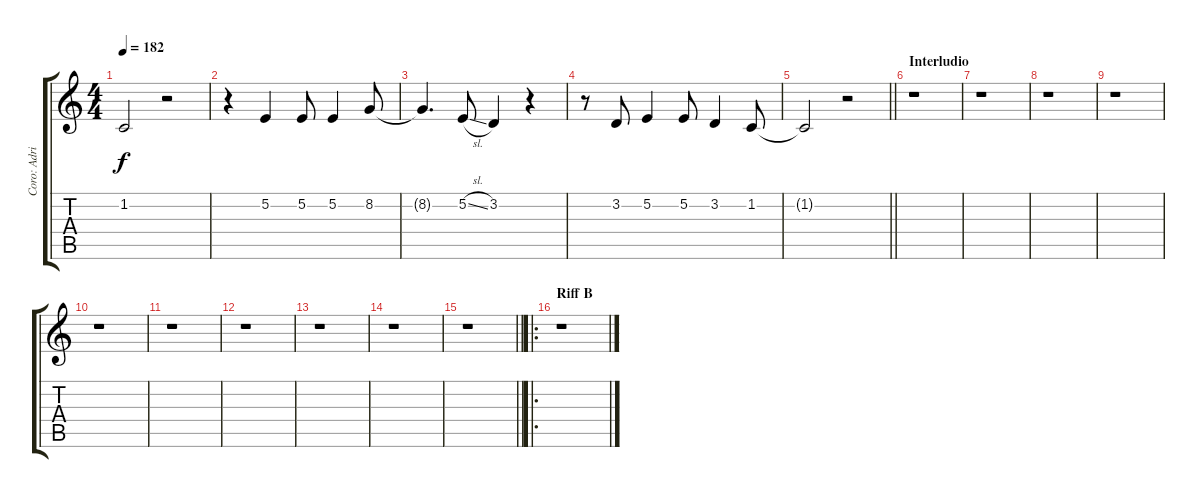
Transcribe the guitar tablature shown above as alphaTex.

\track ("Coro: Adrian y Steve" "Coro: Adri") {instrument choiraahs}
\staff {score tabs}
\tuning (E4 B3 G3 D3 A2 E2) {hide}
\ts (4 4)
\tempo 182
\clef g2
\ks c
1.2{t}.2{dy f} r.2 |
r.4 5.2.4 5.2.8 5.2.4 8.2.8 |
8.2{t}.4{d} 5.2{sl}.8 3.2.4 r.4 |
r.8 3.2.8 5.2.4 5.2.8 3.2.4 1.2.8 |
\barLineRight lightlight
1.2{t}.2 r.2 |
\section ("" "Interludio")
r.1 |
r.1 |
r.1 |
r.1 |
r.1 |
r.1 |
r.1 |
r.1 |
r.1 |
\barLineRight lightlight
r.1 |
\ro
\section ("" "Riff B")
r.1
